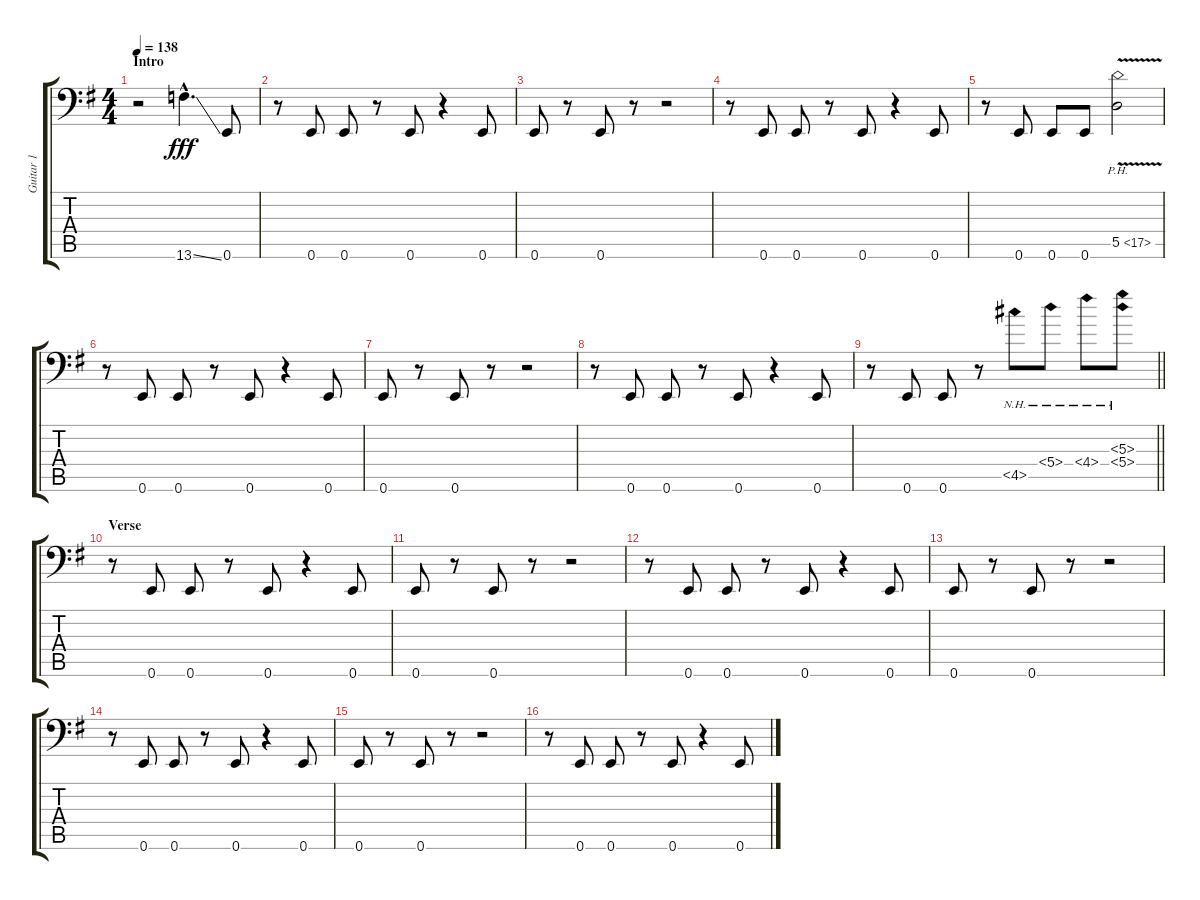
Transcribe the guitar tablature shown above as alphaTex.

\track ("Guitar 1" "Guitar 1") {instrument distortionguitar}
\staff {score tabs}
\tuning (E3 B2 G2 D2 A1 E1) {hide}
\ts (4 4)
\section ("" "Intro")
\tempo 138
\clef f4
\ks g
r.2{dy fff instrument distortionguitar} 13.6{ss hac}.4{d} 0.6.8 |
r.8 0.6.8 0.6.8 r.8 0.6.8 r.4 0.6.8 |
0.6.8 r.8 0.6.8 r.8 r.2 |
r.8 0.6.8 0.6.8 r.8 0.6.8 r.4 0.6.8 |
r.8 0.6.8 0.6.8 0.6.8 5.5{ph 12 v}.2 |
r.8 0.6.8 0.6.8 r.8 0.6.8 r.4 0.6.8 |
0.6.8 r.8 0.6.8 r.8 r.2 |
r.8 0.6.8 0.6.8 r.8 0.6.8 r.4 0.6.8 |
\barLineRight lightlight
r.8 0.6.8 0.6.8 r.8 4.5{nh}.8 5.4{nh}.8 4.4{nh}.8 (5.3{nh} 5.4{nh}).8 |
\section ("" "Verse")
r.8 0.6.8 0.6.8 r.8 0.6.8 r.4 0.6.8 |
0.6.8 r.8 0.6.8 r.8 r.2 |
r.8 0.6.8 0.6.8 r.8 0.6.8 r.4 0.6.8 |
0.6.8 r.8 0.6.8 r.8 r.2 |
r.8 0.6.8 0.6.8 r.8 0.6.8 r.4 0.6.8 |
0.6.8 r.8 0.6.8 r.8 r.2 |
r.8 0.6.8 0.6.8 r.8 0.6.8 r.4 0.6.8
